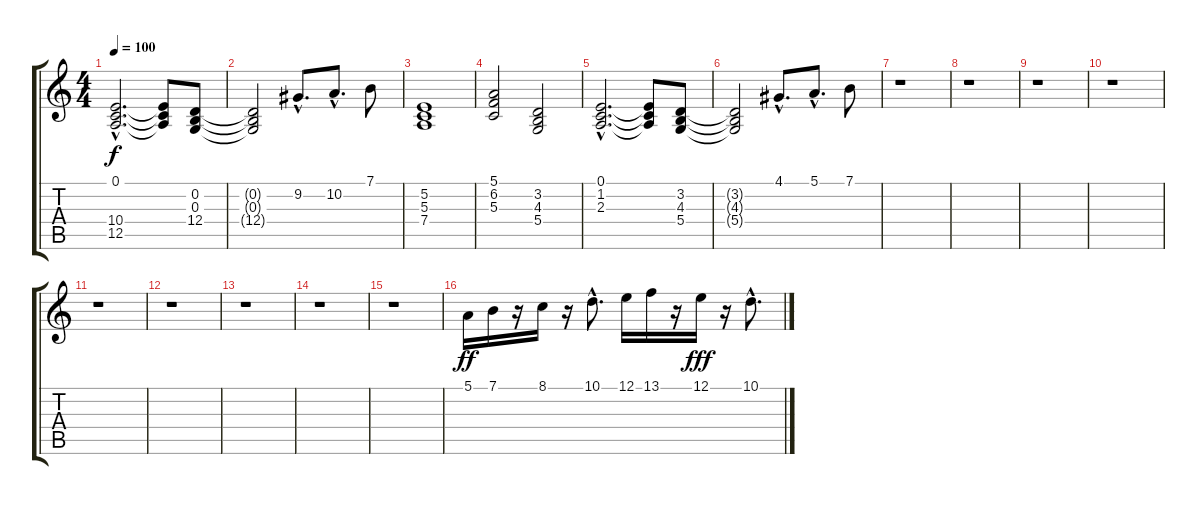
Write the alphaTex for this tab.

\track "" {instrument stringensemble1}
\staff {score tabs}
\tuning (E4 B3 G3 D3 A2 E2) {hide}
\ts (4 4)
\tempo 100
\clef g2
\ks c
(0.1{hac} 10.4{hac} 12.5{hac}).2{d dy f} (0.1{t} 10.4{t} 12.5{t}).8 (0.2 0.3 12.4).8 |
(0.2{t} 0.3{t} 12.4{t}).2 9.2{hac}.8{d} 10.2{hac}.8{d} 7.1.8 |
(5.2 5.3 7.4).1 |
(5.1 6.2 5.3).2 (3.2 4.3 5.4).2 |
(0.1{hac} 1.2{hac} 2.3{hac}).2{d} (0.1{t} 1.2{t} 2.3{t}).8 (3.2 4.3 5.4).8 |
(3.2{t} 4.3{t} 5.4{t}).2 4.1{hac}.8{d} 5.1{hac}.8{d} 7.1.8 |
r.1 |
r.1 |
r.1 |
r.1 |
r.1 |
r.1 |
r.1 |
r.1 |
r.1 |
5.1.16{dy ff} 7.1.16 r.16 8.1.16 r.16 10.1{hac}.8{d} 12.1.16 13.1.16 r.16 12.1.16{dy fff} r.16 10.1{hac}.8{d}
